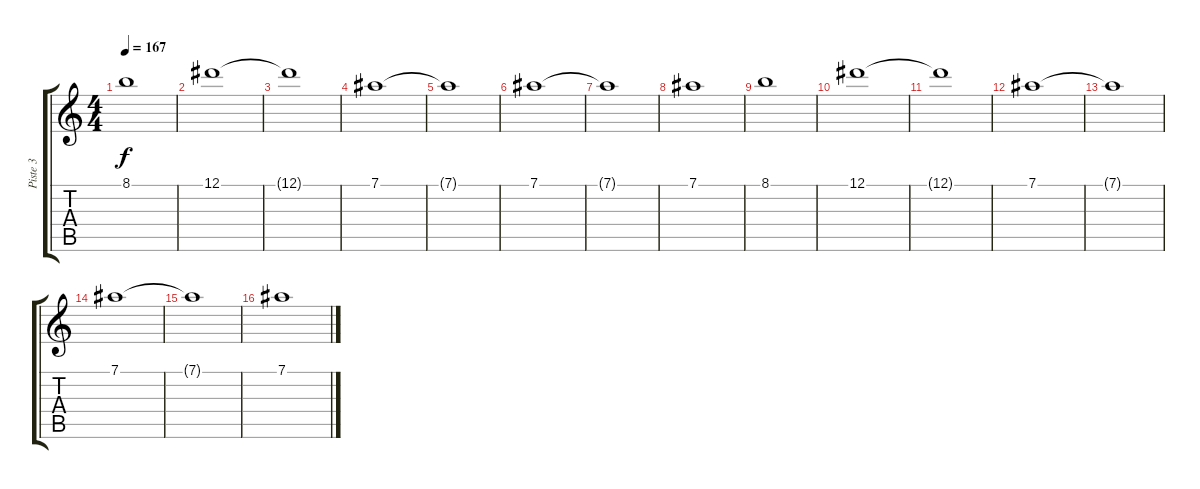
\track ("Piste 3" "Piste 3") {instrument electricguitarjazz}
\staff {score tabs}
\tuning (Eb4 Bb3 Gb3 Db3 Ab2 Db2) {hide}
\ts (4 4)
\tempo 167
\clef g2
\ks c
8.1.1{dy f} |
12.1.1 |
12.1{t}.1 |
7.1.1 |
7.1{t}.1 |
7.1.1 |
7.1{t}.1 |
7.1.1 |
8.1.1 |
12.1.1 |
12.1{t}.1 |
7.1.1 |
7.1{t}.1 |
7.1.1 |
7.1{t}.1 |
7.1.1
